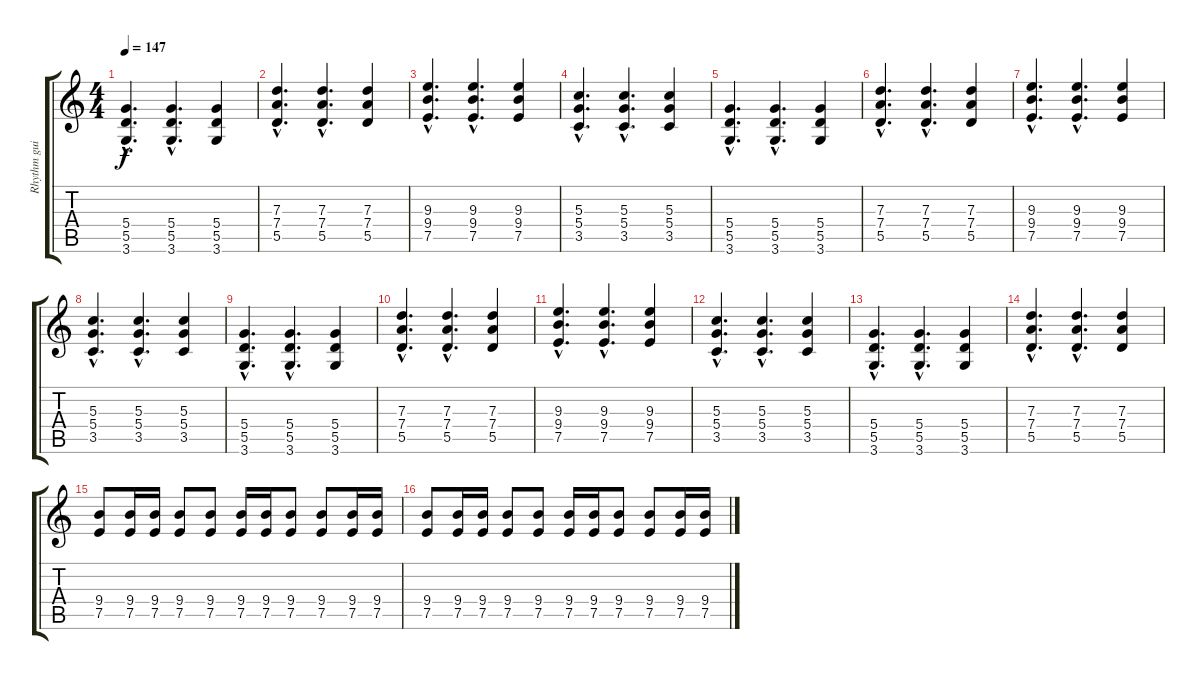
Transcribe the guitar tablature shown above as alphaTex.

\track ("Rhythm guitar" "Rhythm gui") {instrument distortionguitar}
\staff {score tabs}
\tuning (E4 B3 G3 D3 A2 E2) {hide}
\ts (4 4)
\tempo 147
\clef g2
\ks c
(5.4{hac} 5.5{hac} 3.6{hac}).4{d dy f} (5.4{hac} 5.5{hac} 3.6{hac}).4{d} (5.4 5.5 3.6).4 |
(7.3{hac} 7.4{hac} 5.5{hac}).4{d} (7.3{hac} 7.4{hac} 5.5{hac}).4{d} (7.3 7.4 5.5).4 |
(9.3{hac} 9.4{hac} 7.5{hac}).4{d} (9.3{hac} 9.4{hac} 7.5{hac}).4{d} (9.3 9.4 7.5).4 |
(5.3{hac} 5.4{hac} 3.5{hac}).4{d} (5.3{hac} 5.4{hac} 3.5{hac}).4{d} (5.3 5.4 3.5).4 |
(5.4{hac} 5.5{hac} 3.6{hac}).4{d} (5.4{hac} 5.5{hac} 3.6{hac}).4{d} (5.4 5.5 3.6).4 |
(7.3{hac} 7.4{hac} 5.5{hac}).4{d} (7.3{hac} 7.4{hac} 5.5{hac}).4{d} (7.3 7.4 5.5).4 |
(9.3{hac} 9.4{hac} 7.5{hac}).4{d} (9.3{hac} 9.4{hac} 7.5{hac}).4{d} (9.3 9.4 7.5).4 |
(5.3{hac} 5.4{hac} 3.5{hac}).4{d} (5.3{hac} 5.4{hac} 3.5{hac}).4{d} (5.3 5.4 3.5).4 |
(5.4{hac} 5.5{hac} 3.6{hac}).4{d} (5.4{hac} 5.5{hac} 3.6{hac}).4{d} (5.4 5.5 3.6).4 |
(7.3{hac} 7.4{hac} 5.5{hac}).4{d} (7.3{hac} 7.4{hac} 5.5{hac}).4{d} (7.3 7.4 5.5).4 |
(9.3{hac} 9.4{hac} 7.5{hac}).4{d} (9.3{hac} 9.4{hac} 7.5{hac}).4{d} (9.3 9.4 7.5).4 |
(5.3{hac} 5.4{hac} 3.5{hac}).4{d} (5.3{hac} 5.4{hac} 3.5{hac}).4{d} (5.3 5.4 3.5).4 |
(5.4{hac} 5.5{hac} 3.6{hac}).4{d} (5.4{hac} 5.5{hac} 3.6{hac}).4{d} (5.4 5.5 3.6).4 |
(7.3{hac} 7.4{hac} 5.5{hac}).4{d} (7.3{hac} 7.4{hac} 5.5{hac}).4{d} (7.3 7.4 5.5).4 |
(9.4 7.5).8 (9.4 7.5).16 (9.4 7.5).16 (9.4 7.5).8 (9.4 7.5).8 (9.4 7.5).16 (9.4 7.5).16 (9.4 7.5).8 (9.4 7.5).8 (9.4 7.5).16 (9.4 7.5).16 |
(9.4 7.5).8 (9.4 7.5).16 (9.4 7.5).16 (9.4 7.5).8 (9.4 7.5).8 (9.4 7.5).16 (9.4 7.5).16 (9.4 7.5).8 (9.4 7.5).8 (9.4 7.5).16 (9.4 7.5).16
